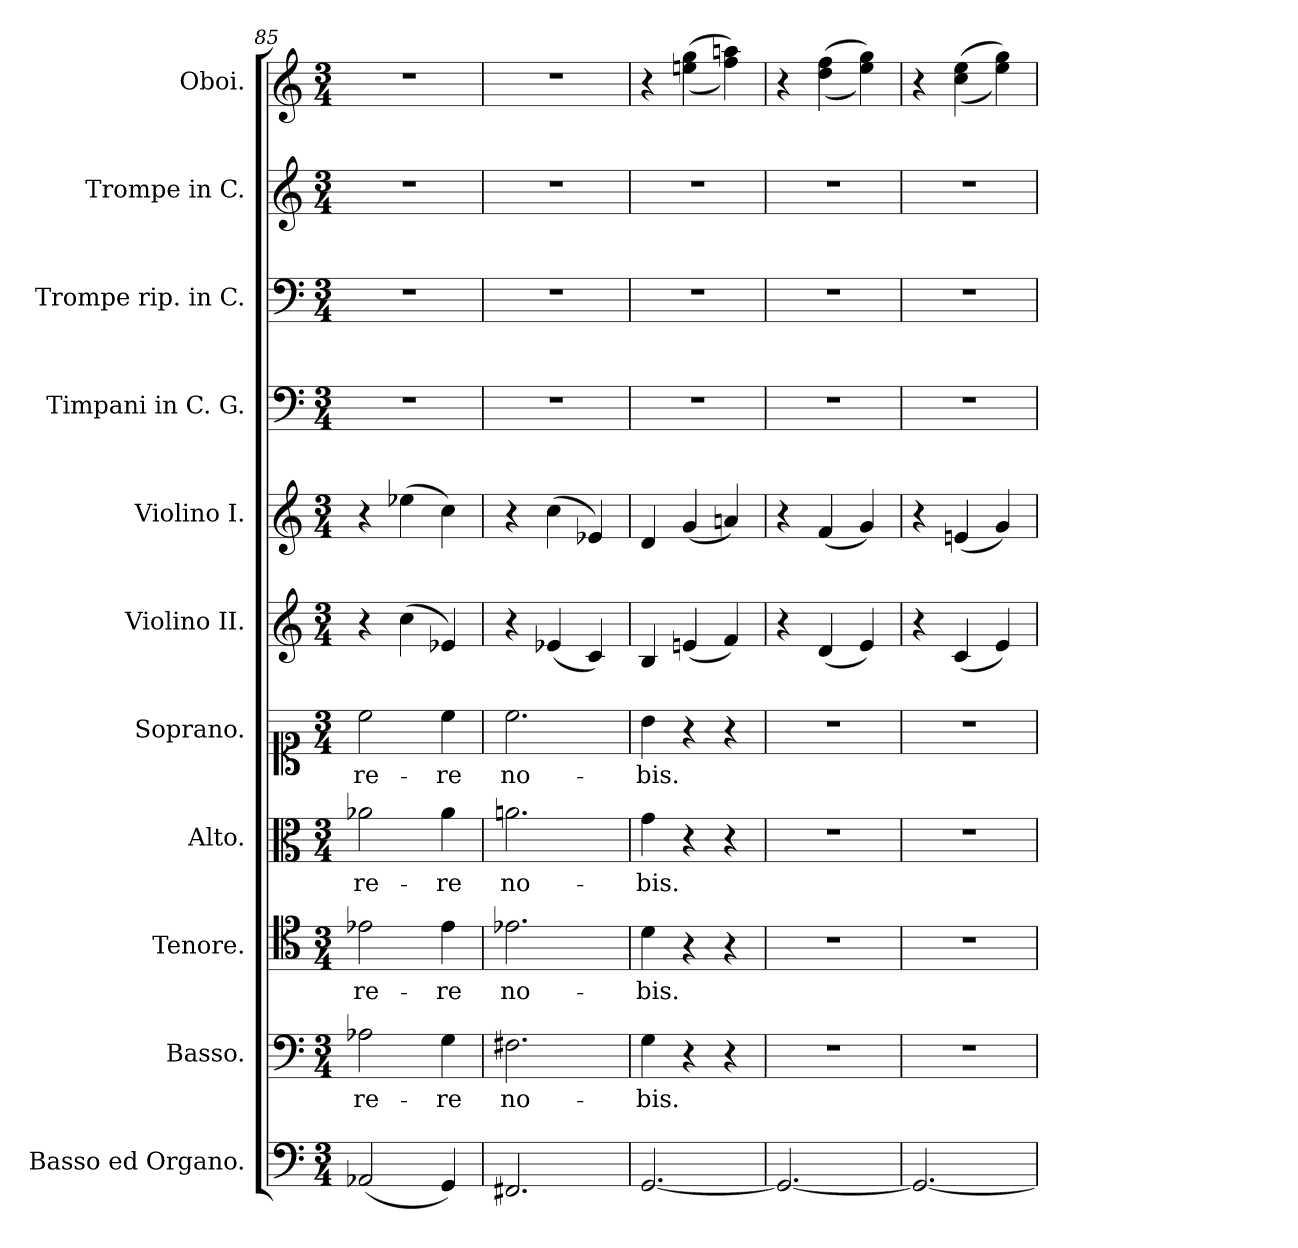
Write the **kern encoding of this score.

**kern	**kern	**text	**kern	**text	**kern	**text	**kern	**text	**kern	**kern	**kern	**kern	**kern	**kern
*part11	*part10	*part10	*part9	*part9	*part8	*part8	*part7	*part7	*part6	*part5	*part4	*part3	*part2	*part1
*staff11	*staff10	*staff10	*staff9	*staff9	*staff8	*staff8	*staff7	*staff7	*staff6	*staff5	*staff4	*staff3	*staff2	*staff1
*I"Basso ed  Organo.	*I"Basso.	*	*I"Tenore.	*	*I"Alto.	*	*I"Soprano.	*	*I"Violino II.	*I"Violino I.	*I"Timpani in C. G.	*I"Trompe rip. in C.	*I"Trompe in C.	*I"Oboi.
*	*I'B.	*	*I'T.	*	*I'A.	*	*I'S.	*	*I'Vln. II	*I'Vln. I	*I'Timp.	*	*	*I'Ob.
*clefF4	*clefF4	*	*clefC4	*	*clefC3	*	*clefC1	*	*clefG2	*clefG2	*clefF4	*clefF4	*clefG2	*clefG2
*k[]	*k[]	*	*k[]	*	*k[]	*	*k[]	*	*k[]	*k[]	*k[]	*k[]	*k[]	*k[]
*M3/4	*M3/4	*	*M3/4	*	*M3/4	*	*M3/4	*	*M3/4	*M3/4	*M3/4	*M3/4	*M3/4	*M3/4
=85	=85	=85	=85	=85	=85	=85	=85	=85	=85	=85	=85	=85	=85	=85
!	!	!LO:LY:b	!	!LO:LY:b	!	!LO:LY:b	!	!LO:LY:b	!	!	!	!	!	!
(<2AA-X/	2A-X\	-re-	2e-X\	-re-	2a-X\	-re-	2cc\	-re-	4r	4r	2.r	2.r	2.r	2.r
.	.	.	.	.	.	.	.	.	(>4cc\	(>4ee-X\	.	.	.	.
!	!	!LO:LY:b	!	!LO:LY:b	!	!LO:LY:b	!	!LO:LY:b	!	!	!	!	!	!
4GG/)	4G\	-re	4e-\	-re	4a-\	-re	4cc\	-re	4e-X/)	4cc\)	.	.	.	.
=86	=86	=86	=86	=86	=86	=86	=86	=86	=86	=86	=86	=86	=86	=86
!	!	!LO:LY:b	!	!LO:LY:b	!	!LO:LY:b	!	!LO:LY:b	!	!	!	!	!	!
2.FF#X/	2.F#X\	no-	2.e-X\	no-	2.an\	no-	2.cc\	no-	4r	4r	2.r	2.r	2.r	2.r
.	.	.	.	.	.	.	.	.	(<4e-X/	(>4cc\	.	.	.	.
.	.	.	.	.	.	.	.	.	4c/)	4e-X/)	.	.	.	.
=87	=87	=87	=87	=87	=87	=87	=87	=87	=87	=87	=87	=87	=87	=87
!	!	!LO:LY:b	!	!LO:LY:b	!	!LO:LY:b	!	!LO:LY:b	!	!	!	!	!	!
[2.GG/	4G\	-bis.	4d\	-bis.	4g\	-bis.	4b\	-bis.	4B/	4d/	2.r	2.r	2.r	4r
.	4r	.	4r	.	4r	.	4r	.	(<4en/	(<4g/	.	.	.	(>(<4een\ 4gg\
.	4r	.	4r	.	4r	.	4r	.	4f/)	4an/)	.	.	.	4ff\ 4aan\))
!!LO:PB:g=z
=88	=88	=88	=88	=88	=88	=88	=88	=88	=88	=88	=88	=88	=88	=88
2.GG/_	2.r	.	2.r	.	2.r	.	2.r	.	4r	4r	2.r	2.r	2.r	4r
.	.	.	.	.	.	.	.	.	(<4d/	(<4f/	.	.	.	(>(<4dd\ 4ff\
.	.	.	.	.	.	.	.	.	4e/)	4g/)	.	.	.	4ee\ 4gg\))
=89	=89	=89	=89	=89	=89	=89	=89	=89	=89	=89	=89	=89	=89	=89
2.GG/_	2.r	.	2.r	.	2.r	.	2.r	.	4r	4r	2.r	2.r	2.r	4r
.	.	.	.	.	.	.	.	.	(<4c/	(<4en/	.	.	.	(>(<4cc\ 4ee\
.	.	.	.	.	.	.	.	.	4e/)	4g/)	.	.	.	4ee\ 4gg\))
=	=	=	=	=	=	=	=	=	=	=	=	=	=	=
*-	*-	*-	*-	*-	*-	*-	*-	*-	*-	*-	*-	*-	*-	*-
